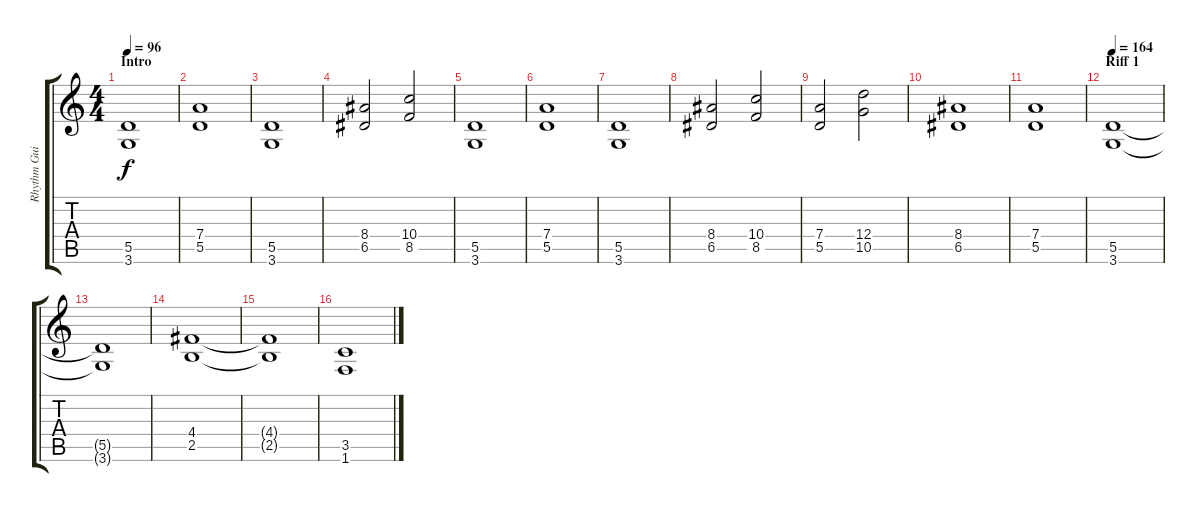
\track ("Rhythm Guitar 1" "Rhythm Gui") {instrument distortionguitar}
\staff {score tabs}
\tuning (E4 B3 G3 D3 A2 E2) {hide}
\ts (4 4)
\section ("" "Intro")
\tempo 96
\clef g2
\ks c
(5.5 3.6).1{dy f instrument distortionguitar} |
(7.4 5.5).1 |
(5.5 3.6).1 |
(8.4 6.5).2 (10.4 8.5).2 |
(5.5 3.6).1 |
(7.4 5.5).1 |
(5.5 3.6).1 |
(8.4 6.5).2 (10.4 8.5).2 |
(7.4 5.5).2 (12.4 10.5).2 |
(8.4 6.5).1 |
(7.4 5.5).1 |
\section ("" "Riff 1")
\tempo 164
(5.5 3.6).1 |
(5.5{t} 3.6{t}).1 |
(4.4 2.5).1 |
(4.4{t} 2.5{t}).1 |
(3.5 1.6).1
